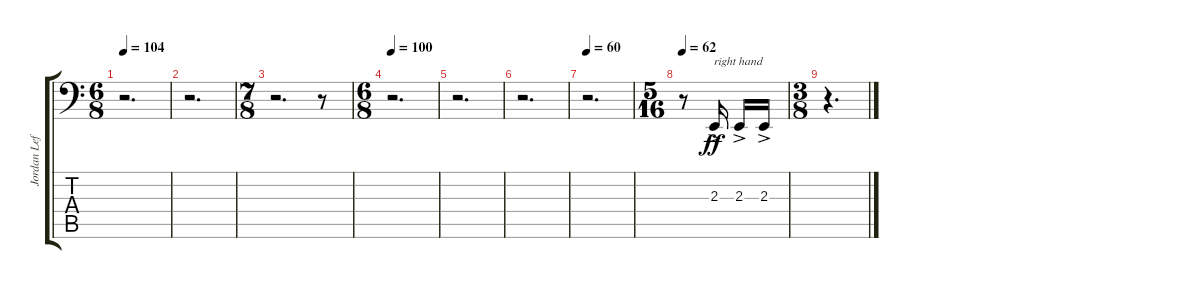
\track ("Jordan Left Hand" "Jordan Lef") {instrument honkytonkpiano}
\staff {score tabs}
\tuning (C3 G2 D2 A1 E1 B0) {hide}
\ts (6 8)
\tempo 104
\clef f4
\ks c
r.2{d dy f} |
r.2{d} |
\ts (7 8)
r.2{d} r.8 |
\ts (6 8)
\tempo 100
r.2{d} |
r.2{d} |
r.2{d} |
\tempo 60
r.2{d} |
\ts (5 16)
\tempo 62
r.8 2.3{ac}.16{txt "right hand" dy ff} 2.3{ac}.16 2.3{ac}.16 |
\ts (3 8)
r.4{d}
